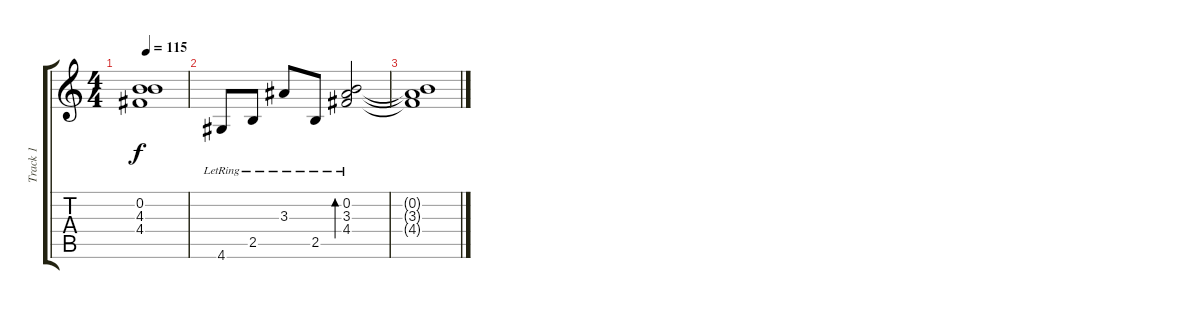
\track ("Track 1" "Track 1") {instrument acousticguitarsteel}
\staff {score tabs}
\tuning (E4 B3 G3 D3 A2 E2) {hide}
\ts (4 4)
\tempo 115
\clef g2
\ks c
(0.2{t} 4.3{t} 4.4{t}).1{dy f} |
4.6{lr}.8 2.5{lr}.8 3.3{lr}.8 2.5{lr}.8 (0.2{lr} 3.3{lr} 4.4).2{bd 240} |
(0.2{t} 3.3{t} 4.4{t}).1
